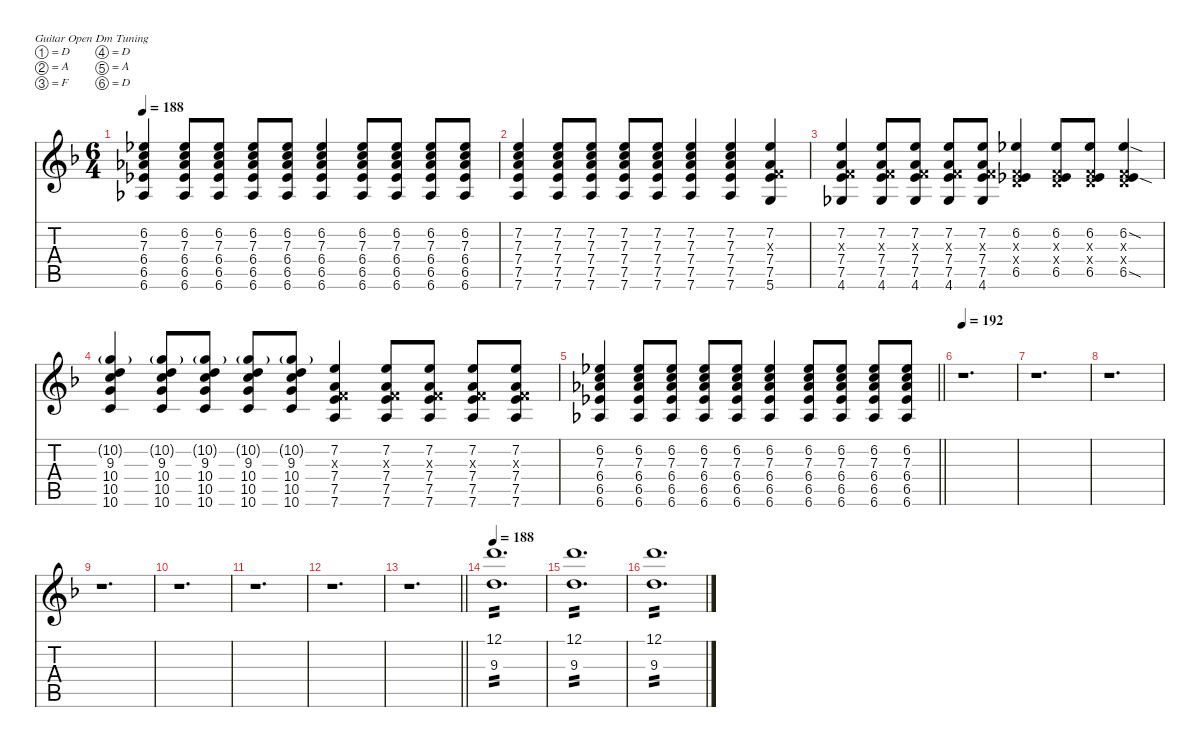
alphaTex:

\defaultSystemsLayout 4
\hideDynamics
\bracketExtendMode nobrackets
\singleTrackTrackNamePolicy hidden
\multiTrackTrackNamePolicy hidden
\firstSystemTrackNameMode fullname
\firstSystemTrackNameOrientation horizontal
\otherSystemsTrackNameOrientation horizontal
\track ("Peter Lindgren" "dist.guit.") {defaultSystemsLayout 8 instrument distortionguitar}
\staff {score tabs}
\tuning (D4 A3 F3 D3 A2 D2)
\ts (6 4)
\tempo 188
\clef g2
\ks dminor
(6.2{acc b} 7.3{acc forcenatural} 6.4{acc b} 6.5{acc b} 6.6{acc b}).4{dy f beam Up} (6.2{acc b} 7.3{acc forcenatural} 6.4{acc b} 6.5{acc b} 6.6{acc b}).8{beam Up} (6.2{acc b} 7.3{acc forcenatural} 6.4{acc b} 6.5{acc b} 6.6{acc b}).8{beam Up} (6.2{acc b} 7.3{acc forcenatural} 6.4{acc b} 6.5{acc b} 6.6{acc b}).8{beam Up} (6.2{acc b} 7.3{acc forcenatural} 6.4{acc b} 6.5{acc b} 6.6{acc b}).8{beam Up} (6.2{acc b} 7.3{acc forcenatural} 6.4{acc b} 6.5{acc b} 6.6{acc b}).4{beam Up} (6.2{acc b} 7.3{acc forcenatural} 6.4{acc b} 6.5{acc b} 6.6{acc b}).8{beam Up} (6.2{acc b} 7.3{acc forcenatural} 6.4{acc b} 6.5{acc b} 6.6{acc b}).8{beam Up} (6.2{acc b} 7.3{acc forcenatural} 6.4{acc b} 6.5{acc b} 6.6{acc b}).8{beam Up} (6.2{acc b} 7.3{acc forcenatural} 6.4{acc b} 6.5{acc b} 6.6{acc b}).8{beam Up} |
(7.2{acc forcenatural} 7.3{acc forcenatural} 7.4{acc forcenatural} 7.5{acc forcenatural} 7.6{acc forcenatural}).4{beam Up} (7.2{acc forcenatural} 7.3{acc forcenatural} 7.4{acc forcenatural} 7.5{acc forcenatural} 7.6{acc forcenatural}).8{beam Up} (7.2{acc forcenatural} 7.3{acc forcenatural} 7.4{acc forcenatural} 7.5{acc forcenatural} 7.6{acc forcenatural}).8{beam Up} (7.2{acc forcenatural} 7.3{acc forcenatural} 7.4{acc forcenatural} 7.5{acc forcenatural} 7.6{acc forcenatural}).8{beam Up} (7.2{acc forcenatural} 7.3{acc forcenatural} 7.4{acc forcenatural} 7.5{acc forcenatural} 7.6{acc forcenatural}).8{beam Up} (7.2{acc forcenatural} 7.3{acc forcenatural} 7.4{acc forcenatural} 7.5{acc forcenatural} 7.6{acc forcenatural}).4{beam Up} (7.2{acc forcenatural} 7.3{acc forcenatural} 7.4{acc forcenatural} 7.5{acc forcenatural} 7.6{acc forcenatural}).4{beam Up} (7.2{acc forcenatural} 0.3{x acc forcenatural} 7.4{acc forcenatural} 7.5{acc forcenatural} 5.6{acc forcenatural}).4{beam Up} |
(7.2{acc forcenatural} 0.3{x acc forcenatural} 7.4{acc forcenatural} 7.5{acc forcenatural} 4.6{acc b}).4{beam Up} (7.2{acc forcenatural} 0.3{x acc forcenatural} 7.4{acc forcenatural} 7.5{acc forcenatural} 4.6{acc b}).8{beam Up} (7.2{acc forcenatural} 0.3{x acc forcenatural} 7.4{acc forcenatural} 7.5{acc forcenatural} 4.6{acc b}).8{beam Up} (7.2{acc forcenatural} 0.3{x acc forcenatural} 7.4{acc forcenatural} 7.5{acc forcenatural} 4.6{acc b}).8{beam Up} (7.2{acc forcenatural} 0.3{x acc forcenatural} 7.4{acc forcenatural} 7.5{acc forcenatural} 4.6{acc b}).8{beam Up} (6.2{acc b} 0.3{x acc forcenatural} 0.4{x acc forcenatural} 6.5{acc b}).4{beam Up} (6.2{acc b} 0.3{x acc forcenatural} 0.4{x acc forcenatural} 6.5{acc b}).8{beam Up} (6.2{acc b} 0.3{x acc forcenatural} 0.4{x acc forcenatural} 6.5{acc b}).8{beam Up} (6.2{sod acc b} 0.3{x acc forcenatural} 0.4{x acc forcenatural} 6.5{sod acc b}).4{beam Up} |
(10.2{g acc forcenatural} 9.3{acc forcenatural} 10.4{acc forcenatural} 10.5{acc forcenatural} 10.6{acc forcenatural}).4{beam Up} (10.2{g acc forcenatural} 9.3{acc forcenatural} 10.4{acc forcenatural} 10.5{acc forcenatural} 10.6{acc forcenatural}).8{beam Up} (10.2{g acc forcenatural} 9.3{acc forcenatural} 10.4{acc forcenatural} 10.5{acc forcenatural} 10.6{acc forcenatural}).8{beam Up} (10.2{g acc forcenatural} 9.3{acc forcenatural} 10.4{acc forcenatural} 10.5{acc forcenatural} 10.6{acc forcenatural}).8{beam Up} (10.2{g acc forcenatural} 9.3{acc forcenatural} 10.4{acc forcenatural} 10.5{acc forcenatural} 10.6{acc forcenatural}).8{beam Up} (7.2{acc forcenatural} 0.3{x acc forcenatural} 7.4{acc forcenatural} 7.5{acc forcenatural} 7.6{acc forcenatural}).4{beam Up} (7.2{acc forcenatural} 0.3{x acc forcenatural} 7.4{acc forcenatural} 7.5{acc forcenatural} 7.6{acc forcenatural}).8{beam Up} (7.2{acc forcenatural} 0.3{x acc forcenatural} 7.4{acc forcenatural} 7.5{acc forcenatural} 7.6{acc forcenatural}).8{beam Up} (7.2{acc forcenatural} 0.3{x acc forcenatural} 7.4{acc forcenatural} 7.5{acc forcenatural} 7.6{acc forcenatural}).8{beam Up} (7.2{acc forcenatural} 0.3{x acc forcenatural} 7.4{acc forcenatural} 7.5{acc forcenatural} 7.6{acc forcenatural}).8{beam Up} |
\barLineRight lightlight
(6.2{acc b} 7.3{acc forcenatural} 6.4{acc b} 6.5{acc b} 6.6{acc b}).4{beam Up} (6.2{acc b} 7.3{acc forcenatural} 6.4{acc b} 6.5{acc b} 6.6{acc b}).8{beam Up} (6.2{acc b} 7.3{acc forcenatural} 6.4{acc b} 6.5{acc b} 6.6{acc b}).8{beam Up} (6.2{acc b} 7.3{acc forcenatural} 6.4{acc b} 6.5{acc b} 6.6{acc b}).8{beam Up} (6.2{acc b} 7.3{acc forcenatural} 6.4{acc b} 6.5{acc b} 6.6{acc b}).8{beam Up} (6.2{acc b} 7.3{acc forcenatural} 6.4{acc b} 6.5{acc b} 6.6{acc b}).4{beam Up} (6.2{acc b} 7.3{acc forcenatural} 6.4{acc b} 6.5{acc b} 6.6{acc b}).8{beam Up} (6.2{acc b} 7.3{acc forcenatural} 6.4{acc b} 6.5{acc b} 6.6{acc b}).8{beam Up} (6.2{acc b} 7.3{acc forcenatural} 6.4{acc b} 6.5{acc b} 6.6{acc b}).8{beam Up} (6.2{acc b} 7.3{acc forcenatural} 6.4{acc b} 6.5{acc b} 6.6{acc b}).8{beam Up} |
\tempo 192
r.1{d beam Down} |
r.1{d beam Down} |
r.1{d beam Down} |
r.1{d beam Down} |
r.1{d beam Down} |
r.1{d beam Down} |
r.1{d beam Down} |
\barLineRight lightlight
r.1{d beam Down} |
\tempo 188
(12.1{acc forcenatural} 9.3{acc forcenatural}).1{d tp 2 dy ppp beam Down} |
(12.1{acc forcenatural} 9.3{acc forcenatural}).1{d tp 2 beam Down} |
(12.1{acc forcenatural} 9.3{acc forcenatural}).1{d tp 2 beam Down}
